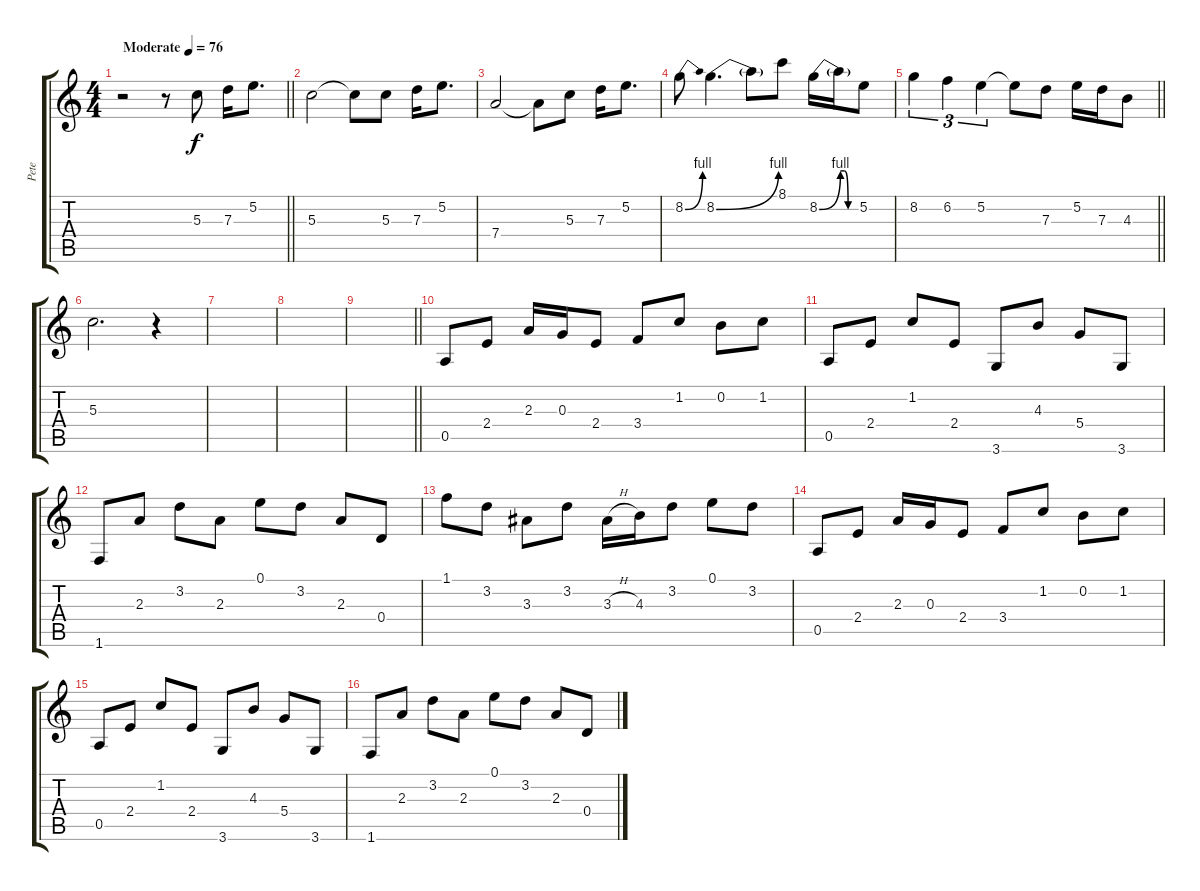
\track ("Pete" "Pete") {instrument distortionguitar}
\staff {score tabs}
\tuning (E4 B3 G3 D3 A2 E2) {hide}
\ts (4 4)
\tempo (76 "Moderate")
\clef g2
\barLineRight lightlight
\ks aminor
r.2{dy f instrument distortionguitar} r.8 5.3.8 7.3.16 5.2.8{d} |
5.3.2 5.3{t}.8 5.3.8 7.3.16 5.2.8{d} |
7.4.2 7.4{t}.8 5.3.8 7.3.16 5.2.8{d} |
8.2{be (bend 0 0 60 4)}.8 8.2{be (bend 0 0 60 4)}.4{d} 8.2{t}.8 8.1.8 8.2{be (bend 0 0 60 4)}.16 8.2{be (custom 0 4 15 4 30 0 60 0) t}.16 5.2.8 |
\barLineRight lightlight
8.2.4{tu (3 2)} 6.2.4{tu (3 2)} 5.2.4{tu (3 2)} 5.2{t}.8 7.3.8 5.2.16 7.3.16 4.3.8 |
5.3.2{d} r.4 |
|
|
\barLineRight lightlight
|
0.5.8{instrument electricguitarclean} 2.4.8 2.3.16 0.3.16 2.4.8 3.4.8 1.2.8 0.2.8 1.2.8 |
0.5.8 2.4.8 1.2.8 2.4.8 3.6.8 4.3.8 5.4.8 3.6.8 |
1.6.8 2.3.8 3.2.8 2.3.8 0.1.8 3.2.8 2.3.8 0.4.8 |
1.1.8 3.2.8 3.3.8 3.2.8 3.3{h}.16 4.3.16 3.2.8 0.1.8 3.2.8 |
0.5.8 2.4.8 2.3.16 0.3.16 2.4.8 3.4.8 1.2.8 0.2.8 1.2.8 |
0.5.8 2.4.8 1.2.8 2.4.8 3.6.8 4.3.8 5.4.8 3.6.8 |
1.6.8 2.3.8 3.2.8 2.3.8 0.1.8 3.2.8 2.3.8 0.4.8
